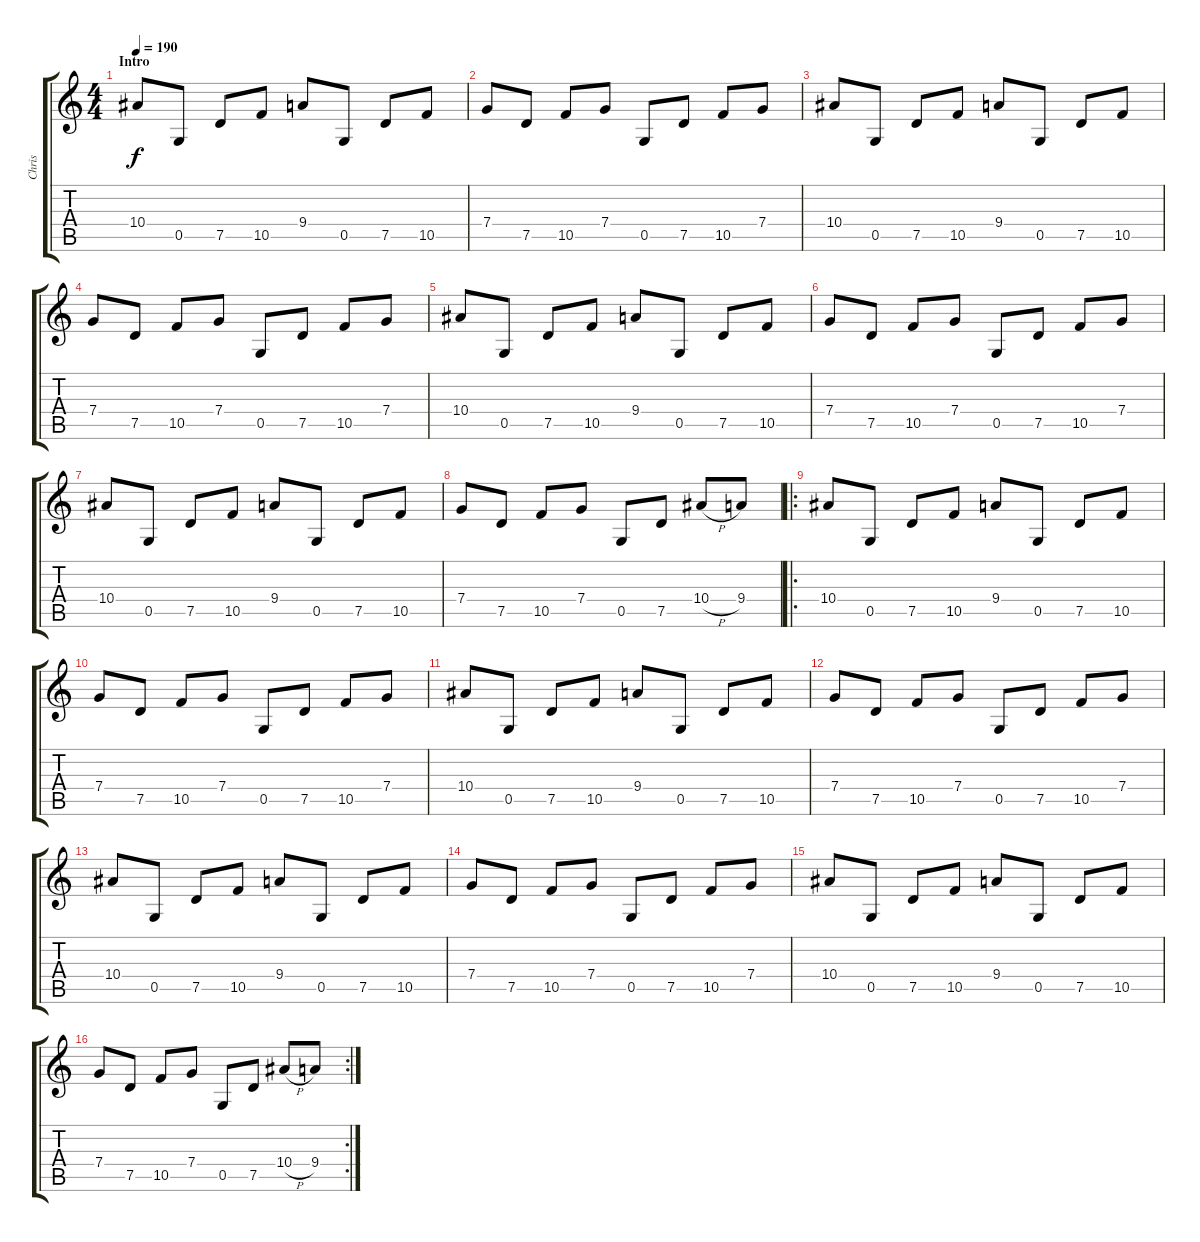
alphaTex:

\track ("Chris" "Chris") {instrument distortionguitar}
\staff {score tabs}
\tuning (D4 A3 F3 C3 G2 D2) {hide}
\ts (4 4)
\section ("" "Intro")
\tempo 190
\clef g2
\ks c
10.4.8{dy f instrument distortionguitar} 0.5.8 7.5.8 10.5.8 9.4.8 0.5.8 7.5.8 10.5.8 |
7.4.8 7.5.8 10.5.8 7.4.8 0.5.8 7.5.8 10.5.8 7.4.8 |
10.4.8 0.5.8 7.5.8 10.5.8 9.4.8 0.5.8 7.5.8 10.5.8 |
7.4.8 7.5.8 10.5.8 7.4.8 0.5.8 7.5.8 10.5.8 7.4.8 |
10.4.8 0.5.8 7.5.8 10.5.8 9.4.8 0.5.8 7.5.8 10.5.8 |
7.4.8 7.5.8 10.5.8 7.4.8 0.5.8 7.5.8 10.5.8 7.4.8 |
10.4.8 0.5.8 7.5.8 10.5.8 9.4.8 0.5.8 7.5.8 10.5.8 |
7.4.8 7.5.8 10.5.8 7.4.8 0.5.8 7.5.8 10.4{h}.8 9.4.8 |
\ro
10.4.8 0.5.8 7.5.8 10.5.8 9.4.8 0.5.8 7.5.8 10.5.8 |
7.4.8 7.5.8 10.5.8 7.4.8 0.5.8 7.5.8 10.5.8 7.4.8 |
10.4.8 0.5.8 7.5.8 10.5.8 9.4.8 0.5.8 7.5.8 10.5.8 |
7.4.8 7.5.8 10.5.8 7.4.8 0.5.8 7.5.8 10.5.8 7.4.8 |
10.4.8 0.5.8 7.5.8 10.5.8 9.4.8 0.5.8 7.5.8 10.5.8 |
7.4.8 7.5.8 10.5.8 7.4.8 0.5.8 7.5.8 10.5.8 7.4.8 |
10.4.8 0.5.8 7.5.8 10.5.8 9.4.8 0.5.8 7.5.8 10.5.8 |
\rc 2
7.4.8 7.5.8 10.5.8 7.4.8 0.5.8 7.5.8 10.4{h}.8 9.4.8
